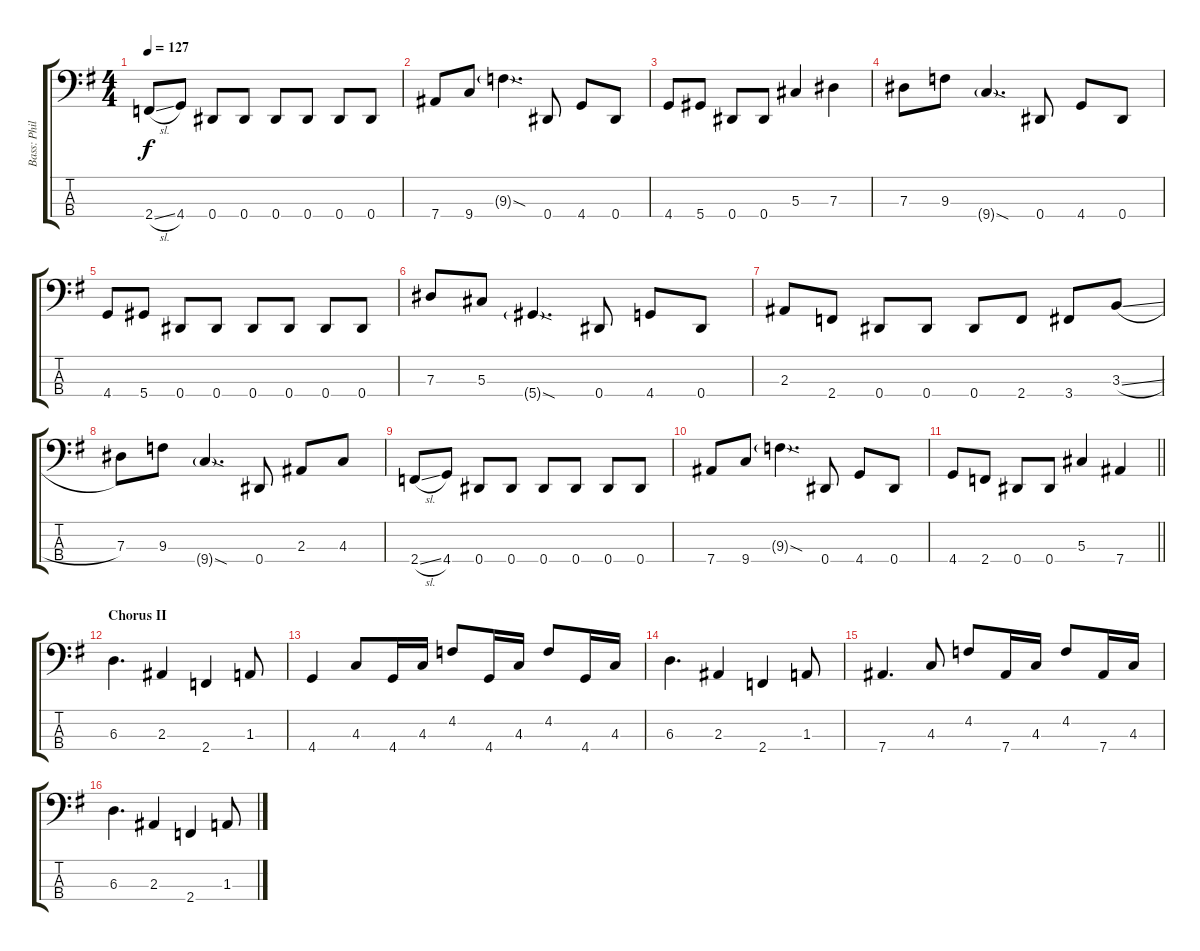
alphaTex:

\track ("Bass: Philip" "Bass: Phil") {instrument electricbassfinger}
\staff {score tabs}
\tuning (Gb2 Db2 Ab1 Eb1) {hide}
\ts (4 4)
\tempo 127
\clef f4
\ks g
2.4{sl}.8{dy f} 4.4.8 0.4.8 0.4.8 0.4.8 0.4.8 0.4.8 0.4.8 |
7.4.8 9.4.8 9.3{sod g}.4{d} 0.4.8 4.4.8 0.4.8 |
4.4.8 5.4.8 0.4.8 0.4.8 5.3.4 7.3.4 |
7.3.8 9.3.8 9.4{sod g}.4{d} 0.4.8 4.4.8 0.4.8 |
4.4.8 5.4.8 0.4.8 0.4.8 0.4.8 0.4.8 0.4.8 0.4.8 |
7.3.8 5.3.8 5.4{sod g}.4{d} 0.4.8 4.4.8 0.4.8 |
2.3.8 2.4.8 0.4.8 0.4.8 0.4.8 2.4.8 3.4.8 3.3{sl}.8 |
7.3.8 9.3.8 9.4{sod g}.4{d} 0.4.8 2.3.8 4.3.8 |
2.4{sl}.8 4.4.8 0.4.8 0.4.8 0.4.8 0.4.8 0.4.8 0.4.8 |
7.4.8 9.4.8 9.3{sod g}.4{d} 0.4.8 4.4.8 0.4.8 |
\barLineRight lightlight
4.4.8 2.4.8 0.4.8 0.4.8 5.3.4 7.4.4 |
\section ("" "Chorus II")
6.3.4{d} 2.3.4 2.4.4 1.3.8 |
4.4.4 4.3.8 4.4.16 4.3.16 4.2.8 4.4.16 4.3.16 4.2.8 4.4.16 4.3.16 |
6.3.4{d} 2.3.4 2.4.4 1.3.8 |
7.4.4{d} 4.3.8 4.2.8 7.4.16 4.3.16 4.2.8 7.4.16 4.3.16 |
6.3.4{d} 2.3.4 2.4.4 1.3.8
